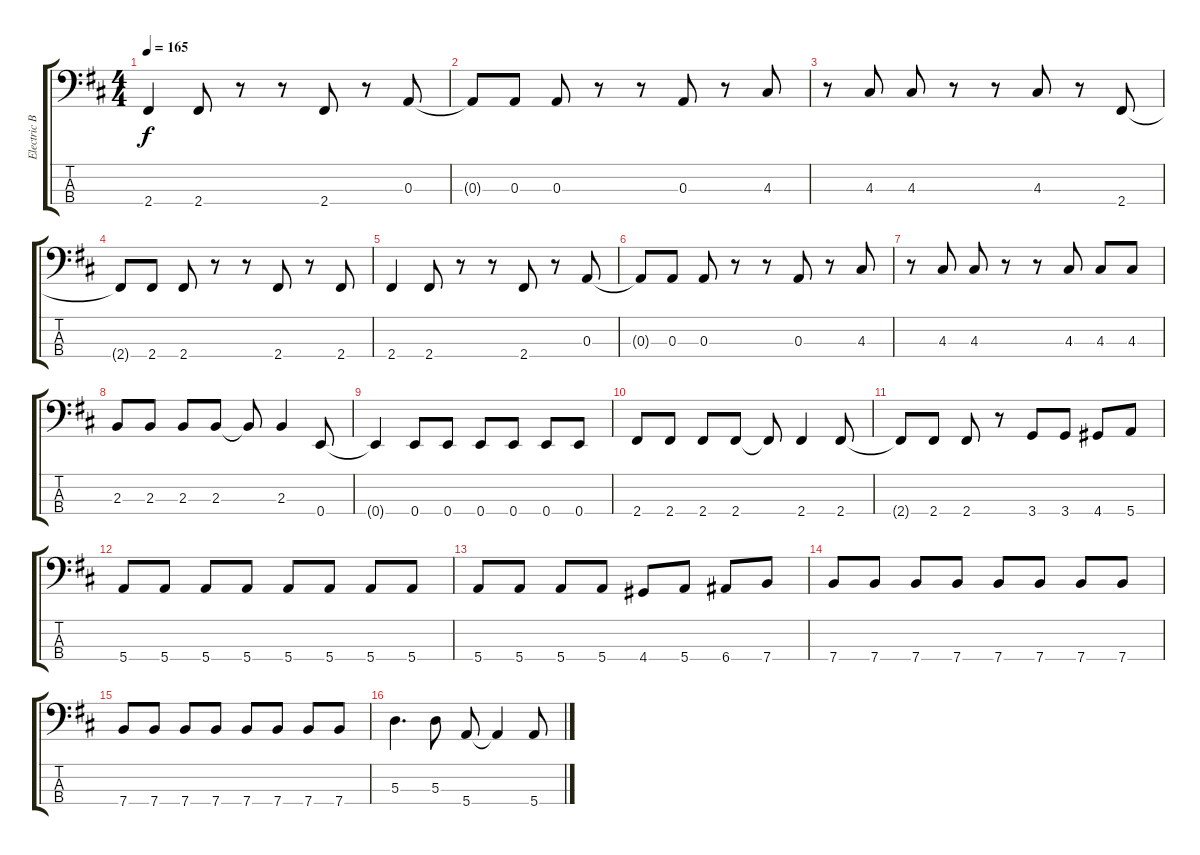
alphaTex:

\track ("Electric Bass" "Electric B") {instrument electricbassfinger}
\staff {score tabs}
\tuning (G2 D2 A1 E1) {hide}
\ts (4 4)
\tempo 165
\clef f4
\ks d
2.4.4{dy f} 2.4.8 r.8 r.8 2.4.8 r.8 0.3.8 |
0.3{t}.8 0.3.8 0.3.8 r.8 r.8 0.3.8 r.8 4.3.8 |
r.8 4.3.8 4.3.8 r.8 r.8 4.3.8 r.8 2.4.8 |
2.4{t}.8 2.4.8 2.4.8 r.8 r.8 2.4.8 r.8 2.4.8 |
2.4.4 2.4.8 r.8 r.8 2.4.8 r.8 0.3.8 |
0.3{t}.8 0.3.8 0.3.8 r.8 r.8 0.3.8 r.8 4.3.8 |
r.8 4.3.8 4.3.8 r.8 r.8 4.3.8 4.3.8 4.3.8 |
2.3.8 2.3.8 2.3.8 2.3.8 2.3{t}.8 2.3.4 0.4.8 |
0.4{t}.4 0.4.8 0.4.8 0.4.8 0.4.8 0.4.8 0.4.8 |
2.4.8 2.4.8 2.4.8 2.4.8 2.4{t}.8 2.4.4 2.4.8 |
2.4{t}.8 2.4.8 2.4.8 r.8 3.4.8 3.4.8 4.4.8 5.4.8 |
5.4.8 5.4.8 5.4.8 5.4.8 5.4.8 5.4.8 5.4.8 5.4.8 |
5.4.8 5.4.8 5.4.8 5.4.8 4.4.8 5.4.8 6.4.8 7.4.8 |
7.4.8 7.4.8 7.4.8 7.4.8 7.4.8 7.4.8 7.4.8 7.4.8 |
7.4.8 7.4.8 7.4.8 7.4.8 7.4.8 7.4.8 7.4.8 7.4.8 |
5.3.4{d} 5.3.8 5.4.8 5.4{t}.4 5.4.8
